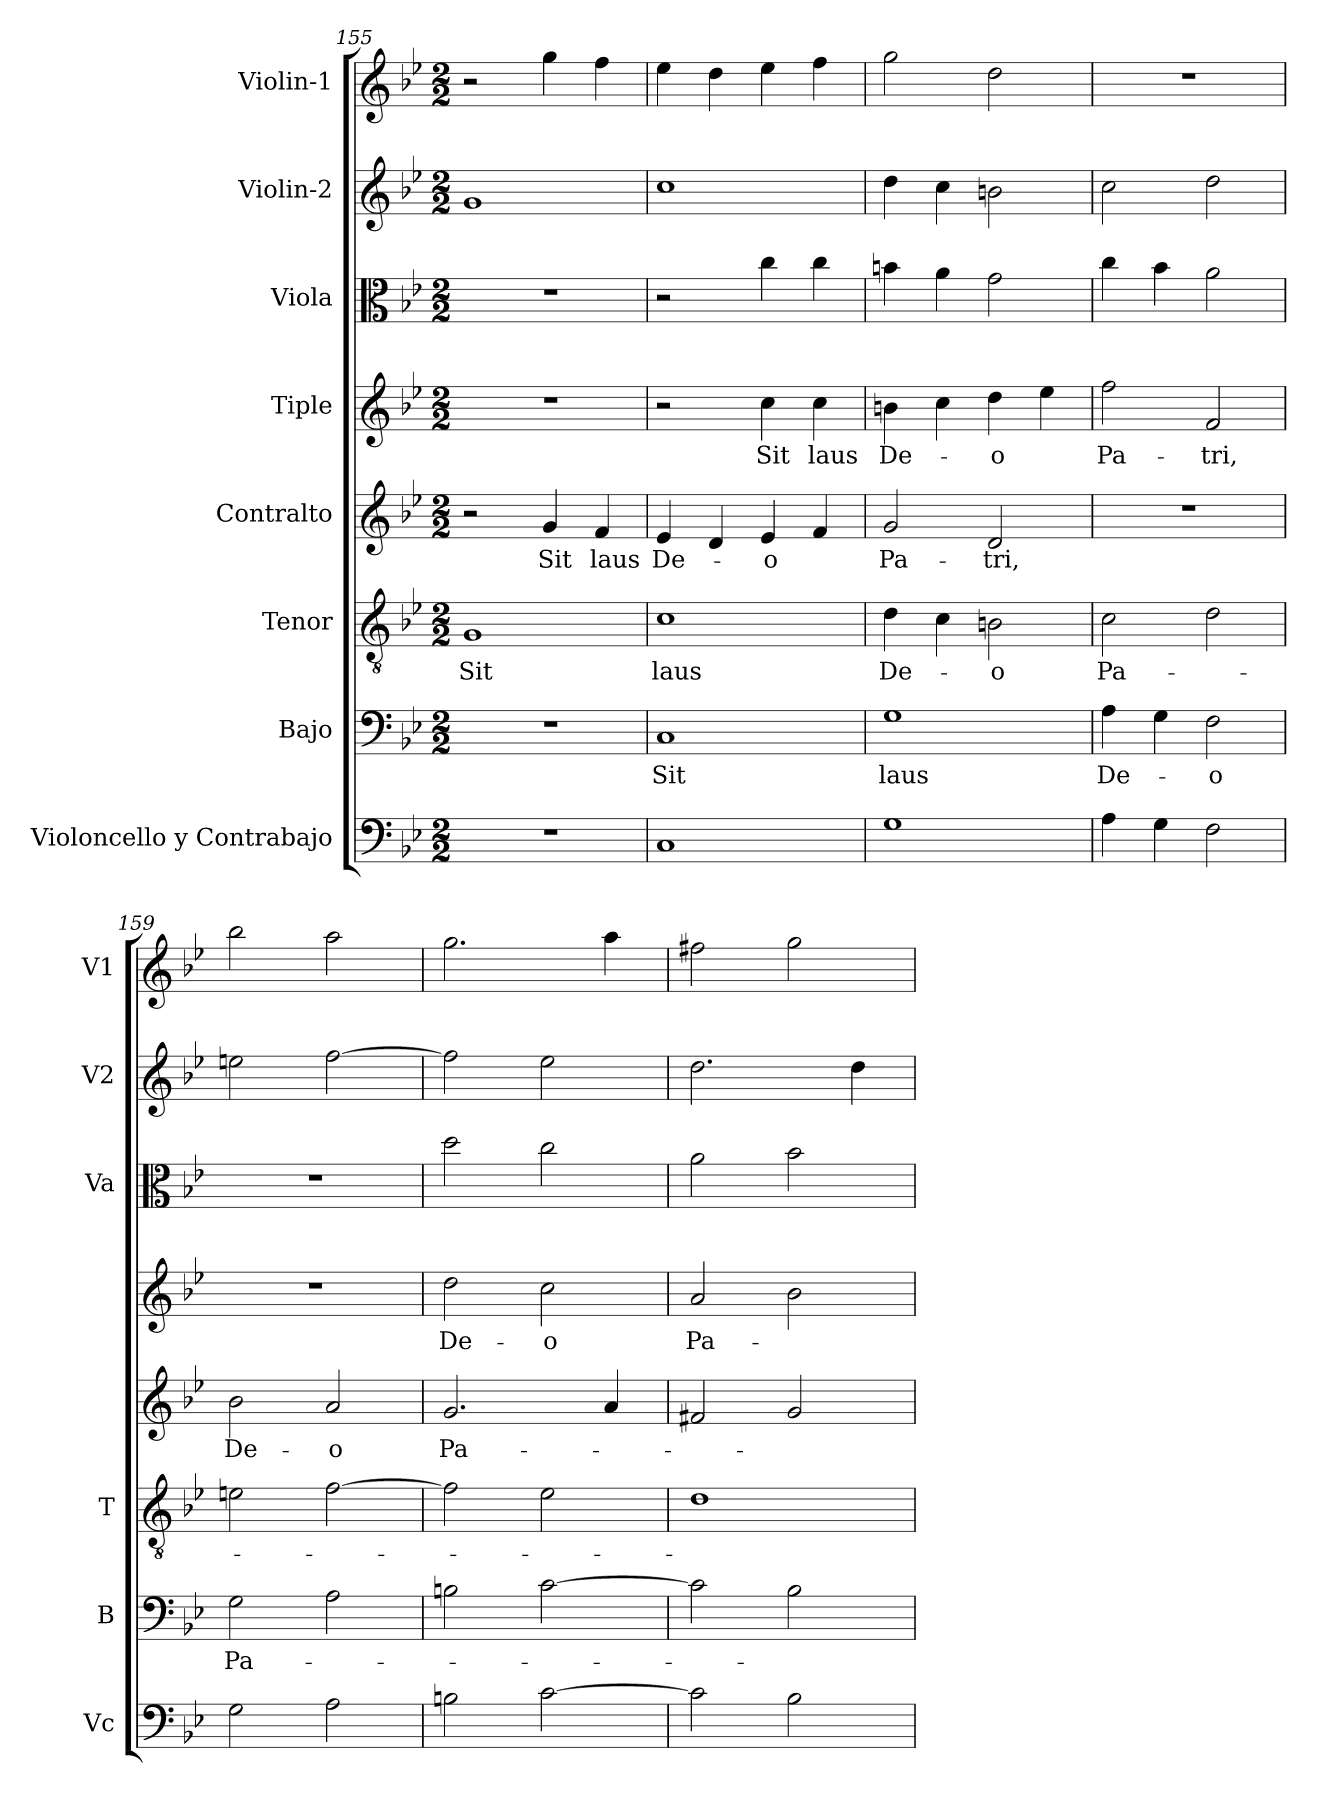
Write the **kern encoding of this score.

**kern	**kern	**text	**kern	**text	**kern	**text	**kern	**text	**kern	**kern	**kern
*part8	*part7	*part7	*part6	*part6	*part5	*part5	*part4	*part4	*part3	*part2	*part1
*staff8	*staff7	*staff7	*staff6	*staff6	*staff5	*staff5	*staff4	*staff4	*staff3	*staff2	*staff1
*I"Violoncello y Contrabajo	*I"Bajo	*	*I"Tenor	*	*I"Contralto	*	*I"Tiple	*	*I"Viola	*I"Violin-2	*I"Violin-1
*I'Vc	*I'B	*	*I'T	*	*	*	*	*	*I'Va	*I'V2	*I'V1
!!LO:LB:g=z
*clefF4	*clefF4	*	*clefGv2	*	*clefG2	*	*clefG2	*	*clefC3	*clefG2	*clefG2
*k[b-e-]	*k[b-e-]	*	*k[b-e-]	*	*k[b-e-]	*	*k[b-e-]	*	*k[b-e-]	*k[b-e-]	*k[b-e-]
*B-:	*B-:	*	*B-:	*	*B-:	*	*B-:	*	*B-:	*B-:	*B-:
*M2/2	*M2/2	*	*M2/2	*	*M2/2	*	*M2/2	*	*M2/2	*M2/2	*M2/2
=155	=155	=155	=155	=155	=155	=155	=155	=155	=155	=155	=155
!	!	!	!	!LO:LY:b	!	!	!	!	!	!	!
1r	1r	.	1G	Sit	2r	.	1r	.	1r	1g	2r
!	!	!	!	!	!	!LO:LY:b	!	!	!	!	!
.	.	.	.	.	4g/	Sit	.	.	.	.	4gg\
!	!	!	!	!	!	!LO:LY:b	!	!	!	!	!
.	.	.	.	.	4f/	laus	.	.	.	.	4ff\
=156	=156	=156	=156	=156	=156	=156	=156	=156	=156	=156	=156
!	!	!LO:LY:b	!	!LO:LY:b	!	!LO:LY:b	!	!	!	!	!
1C	1C	Sit	1c	laus	4e-/	De-	2r	.	2r	1cc	4ee-\
.	.	.	.	.	4d/	.	.	.	.	.	4dd\
!	!	!	!	!	!	!LO:LY:b	!	!LO:LY:b	!	!	!
.	.	.	.	.	4e-/	-o	4cc\	Sit	4cc\	.	4ee-\
!	!	!	!	!	!	!	!	!LO:LY:b	!	!	!
.	.	.	.	.	4f/	.	4cc\	laus	4cc\	.	4ff\
=157	=157	=157	=157	=157	=157	=157	=157	=157	=157	=157	=157
!	!	!LO:LY:b	!	!LO:LY:b	!	!LO:LY:b	!	!LO:LY:b	!	!	!
1G	1G	laus	4d\	De-	2g/	Pa-	4bn\	De-	4bn\	4dd\	2gg\
.	.	.	4c\	.	.	.	4cc\	.	4a\	4cc\	.
!	!	!	!	!LO:LY:b	!	!LO:LY:b	!	!LO:LY:b	!	!	!
.	.	.	2Bn\	-o	2d/	-tri,	4dd\	-o	2g\	2bn\	2dd\
.	.	.	.	.	.	.	4ee-\	.	.	.	.
=158	=158	=158	=158	=158	=158	=158	=158	=158	=158	=158	=158
!	!	!LO:LY:b	!	!LO:LY:b	!	!	!	!LO:LY:b	!	!	!
4A\	4A\	De-	2c\	Pa-	1r	.	2ff\	Pa-	4cc\	2cc\	1r
4G\	4G\	.	.	.	.	.	.	.	4b-\	.	.
!	!	!LO:LY:b	!	!	!	!	!	!LO:LY:b	!	!	!
2F\	2F\	-o	2d\	.	.	.	2f/	-tri,	2a\	2dd\	.
=159	=159	=159	=159	=159	=159	=159	=159	=159	=159	=159	=159
!	!	!LO:LY:b	!	!	!	!LO:LY:b	!	!	!	!	!
2G\	2G\	Pa-	2en\	.	2b-\	De-	1r	.	1r	2een\	2bb-\
!	!	!	!	!	!	!LO:LY:b	!	!	!	!	!
2A\	2A\	.	[2f\	.	2a/	-o	.	.	.	[2ff\	2aa\
=160	=160	=160	=160	=160	=160	=160	=160	=160	=160	=160	=160
!	!	!	!	!	!	!LO:LY:b	!	!LO:LY:b	!	!	!
2Bn\	2Bn\	.	2f\]	.	2.g/	Pa-	2dd\	De-	2dd\	2ff\]	2.gg\
!	!	!	!	!	!	!	!	!LO:LY:b	!	!	!
[2c\	[2c\	.	2e-\	.	.	.	2cc\	-o	2cc\	2ee-\	.
.	.	.	.	.	4a/	.	.	.	.	.	4aa\
=161	=161	=161	=161	=161	=161	=161	=161	=161	=161	=161	=161
!	!	!	!	!	!	!	!	!LO:LY:b	!	!	!
2c\]	2c\]	.	1d	.	2f#X/	.	2a/	Pa-	2a\	2.dd\	2ff#X\
2B-\	2B-\	.	.	.	2g/	.	2b-\	.	2b-\	.	2gg\
.	.	.	.	.	.	.	.	.	.	4dd\	.
=	=	=	=	=	=	=	=	=	=	=	=
*-	*-	*-	*-	*-	*-	*-	*-	*-	*-	*-	*-
